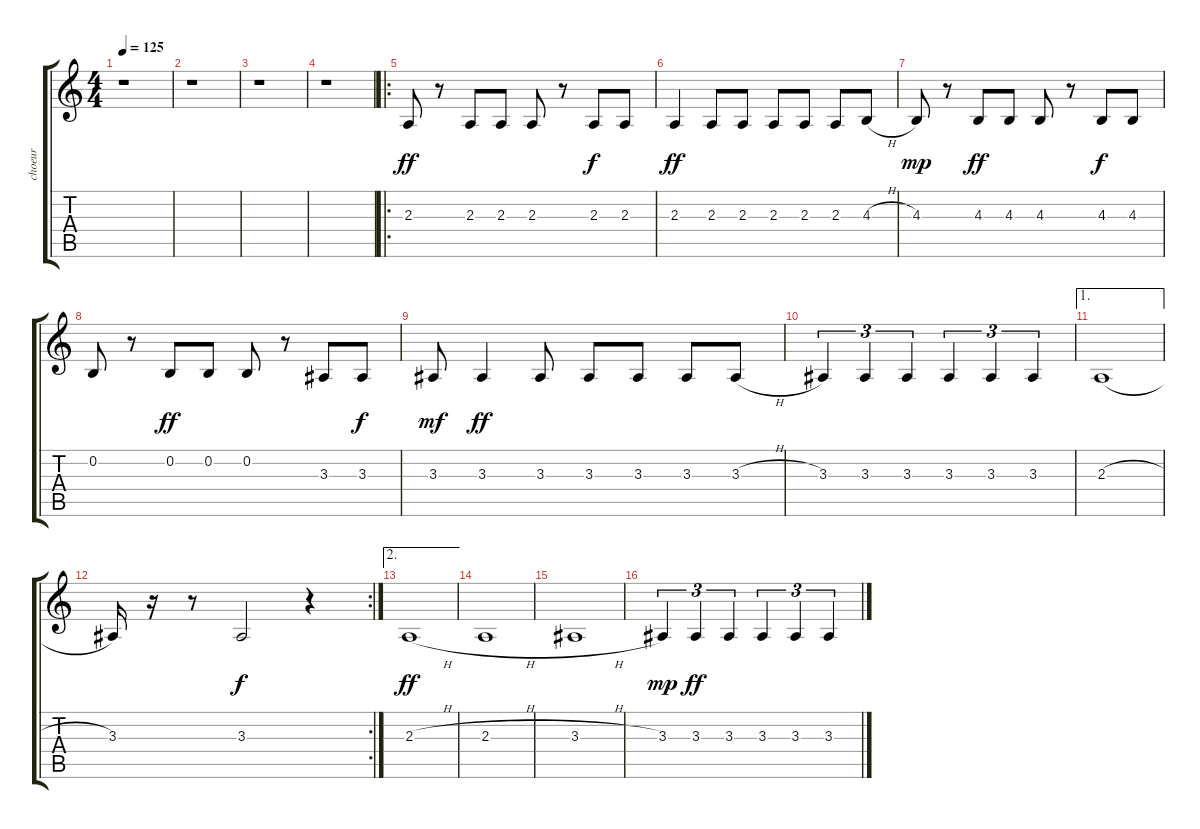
\track ("choeur" "choeur") {instrument blownbottle}
\staff {score tabs}
\tuning (E4 B3 G3 D3 A2 E2) {hide}
\ts (4 4)
\tempo 125
\clef g2
\ks c
r.1{dy ff instrument blownbottle} |
r.1 |
r.1 |
r.1 |
\ro
2.3.8 r.8 2.3.8 2.3.8 2.3.8 r.8 2.3.8{dy f} 2.3.8 |
2.3.4{dy ff} 2.3.8 2.3.8 2.3.8 2.3.8 2.3.8 4.3{h}.8 |
4.3.8{dy mp} r.8 4.3.8{dy ff} 4.3.8 4.3.8 r.8 4.3.8{dy f} 4.3.8 |
0.2.8 r.8 0.2.8{dy ff} 0.2.8 0.2.8 r.8 3.3.8 3.3.8{dy f} |
3.3.8{dy mf} 3.3.4{dy ff} 3.3.8 3.3.8 3.3.8 3.3.8 3.3{h}.8 |
3.3.4{tu (3 2)} 3.3.4{tu (3 2)} 3.3.4{tu (3 2)} 3.3.4{tu (3 2)} 3.3.4{tu (3 2)} 3.3.4{tu (3 2)} |
\ae 1
2.3{h}.1 |
\rc 2
3.3.16 r.16 r.8 3.3.2{dy f} r.4 |
\ae 2
2.3{h}.1{dy ff} |
2.3{h}.1 |
3.3{h}.1 |
3.3.4{tu (3 2) dy mp} 3.3.4{tu (3 2) dy ff} 3.3.4{tu (3 2)} 3.3.4{tu (3 2)} 3.3.4{tu (3 2)} 3.3.4{tu (3 2)}
